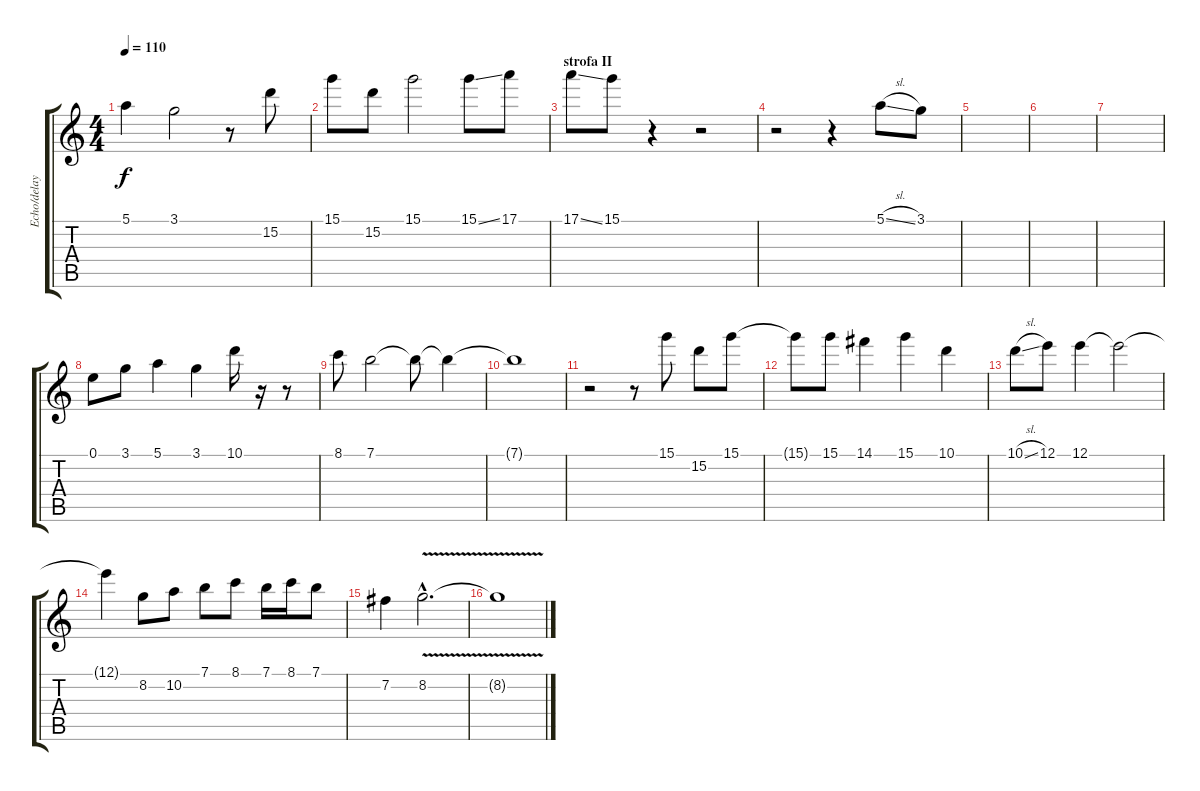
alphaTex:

\track ("Echo/delay FX" "Echo/delay") {instrument overdrivenguitar}
\staff {score tabs}
\tuning (E4 B3 G3 D3 A2 E2) {hide}
\ts (4 4)
\tempo 110
\clef g2
\ks c
5.1.4{dy f} 3.1.2 r.8 15.2.8 |
15.1.8 15.2.8 15.1.2 15.1{ss}.8 17.1.8 |
\section ("" "strofa II")
17.1{ss}.8 15.1.8 r.4 r.2 |
r.2 r.4 5.1{sl}.8 3.1.8 |
|
|
|
0.1.8 3.1.8 5.1.4 3.1.4 10.1.16 r.16 r.8 |
8.1.8 7.1.2 7.1{t}.8 7.1{t}.4{volume 0} |
7.1{t}.1 |
r.2{volume 6} r.8 15.1.8 15.2.8 15.1.8 |
15.1{t}.8 15.1.8 14.1.4 15.1.4 10.1.4 |
10.1{sl}.8 12.1.8 12.1.4 12.1{t}.2{volume 0} |
12.1{t}.4 8.2.8{volume 6} 10.2.8 7.1.8 8.1.8 7.1.16 8.1.16 7.1.8 |
7.2.4 8.2{v hac}.2{d} |
8.2{t}.1
